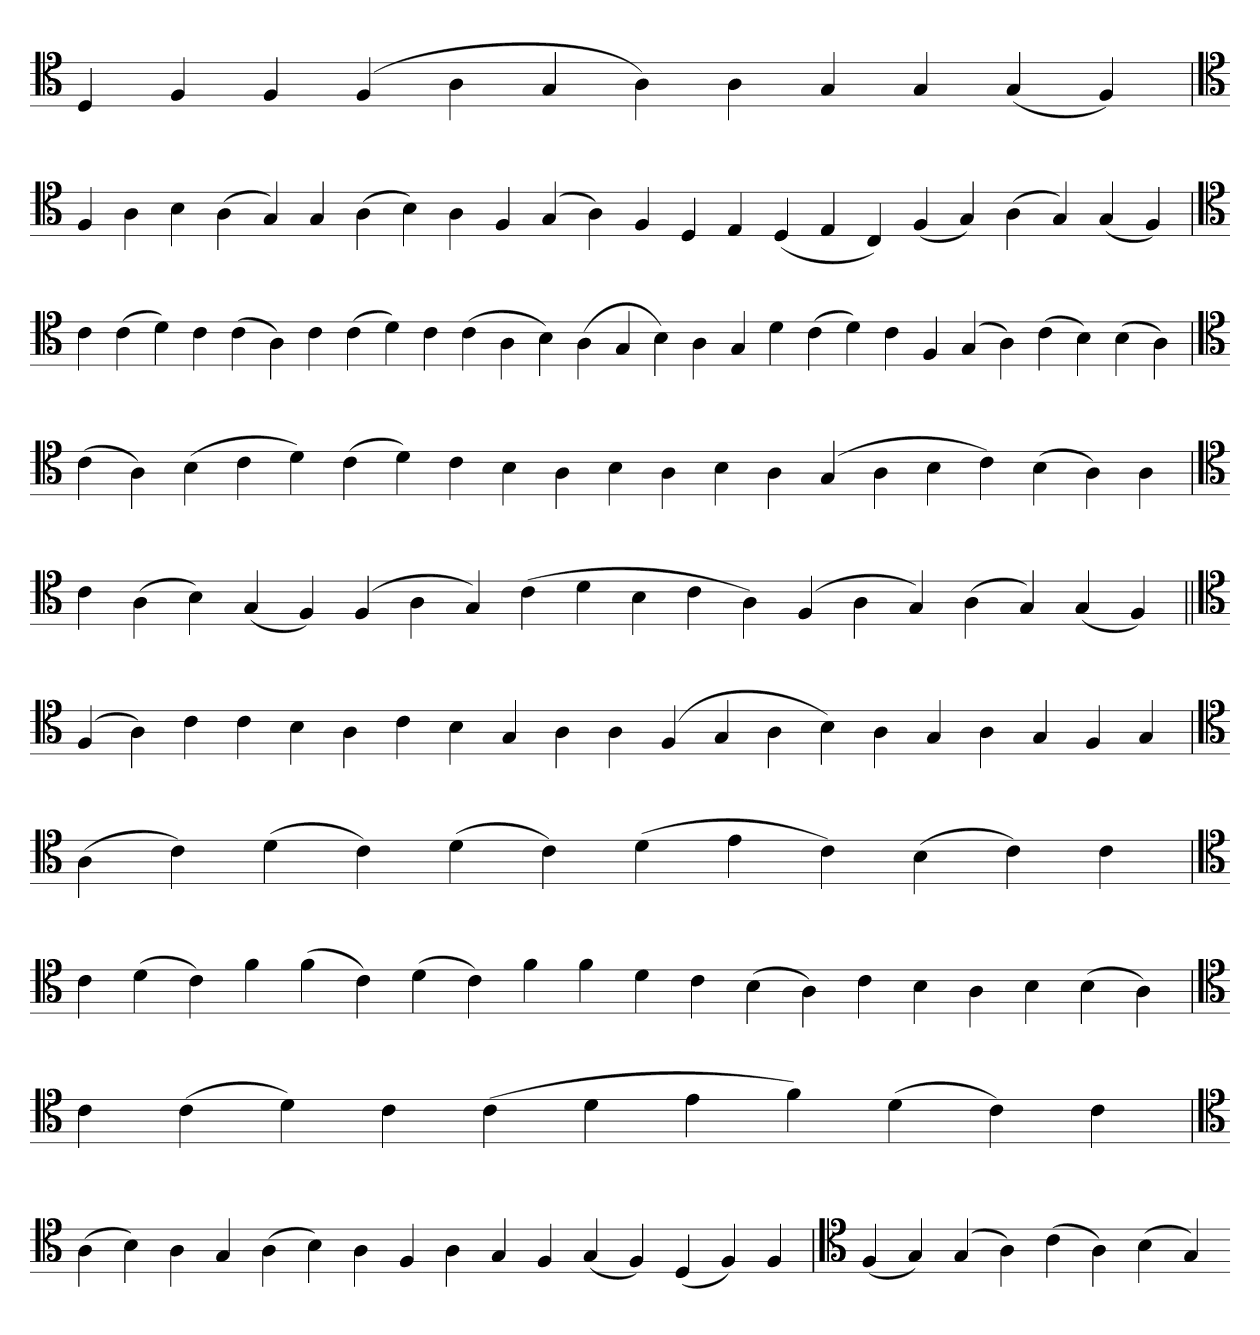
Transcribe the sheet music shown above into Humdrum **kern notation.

**kern
*part1
*staff1
*clefC4
=
4D
4F
4F
(4F
4A
4G
4A)
4A
4G
4G
(4G
4F)
=`
*clefC4
4F
4A
4B
(4A
4G)
4G
(4A
4B)
4A
4F
(4G
4A)
4F
4D
4E
(4D
4E
4C)
(4F
4G)
(4A
4G)
(4G
4F)
='
*clefC4
4c
(4c
4d)
4c
(4c
4A)
4c
(4c
4d)
4c
(4c
4A
4B)
(4A
4G
4B)
4A
4G
4d
(4c
4d)
4c
4F
(4G
4A)
(4c
4B)
(4B
4A)
=
*clefC4
(4c
4A)
(4B
4c
4d)
(4c
4d)
4c
4B
4A
4B
4A
4B
4A
(4G
4A
4B
4c)
(4B
4A)
4A
='
*clefC4
4c
(4A
4B)
(4G
4F)
(4F
4A
4G)
(4c
4d
4B
4c
4A)
(4F
4A
4G)
(4A
4G)
(4G
4F)
=||
*clefC4
(4F
4A)
4c
4c
4B
4A
4c
4B
4G
4A
4A
(4F
4G
4A
4B)
4A
4G
4A
4G
4F
4G
=`
*clefC4
(4A
4c)
(4d
4c)
(4d
4c)
(4d
4e
4c)
(4B
4c)
4c
=`
*clefC4
4c
(4d
4c)
4f
(4f
4c)
(4d
4c)
4f
4f
4d
4c
(4B
4A)
4c
4B
4A
4B
(4B
4A)
=
*clefC4
4c
(4c
4d)
4c
(4c
4d
4e
4f)
(4d
4c)
4c
=`
*clefC4
(4A
4B)
4A
4G
(4A
4B)
4A
4F
4A
4G
4F
(4G
4F)
(4D
4F)
4F
=
*clefC4
(4F
4G)
(4G
4A)
(4c
4A)
(4B
4G)
=-
*-
